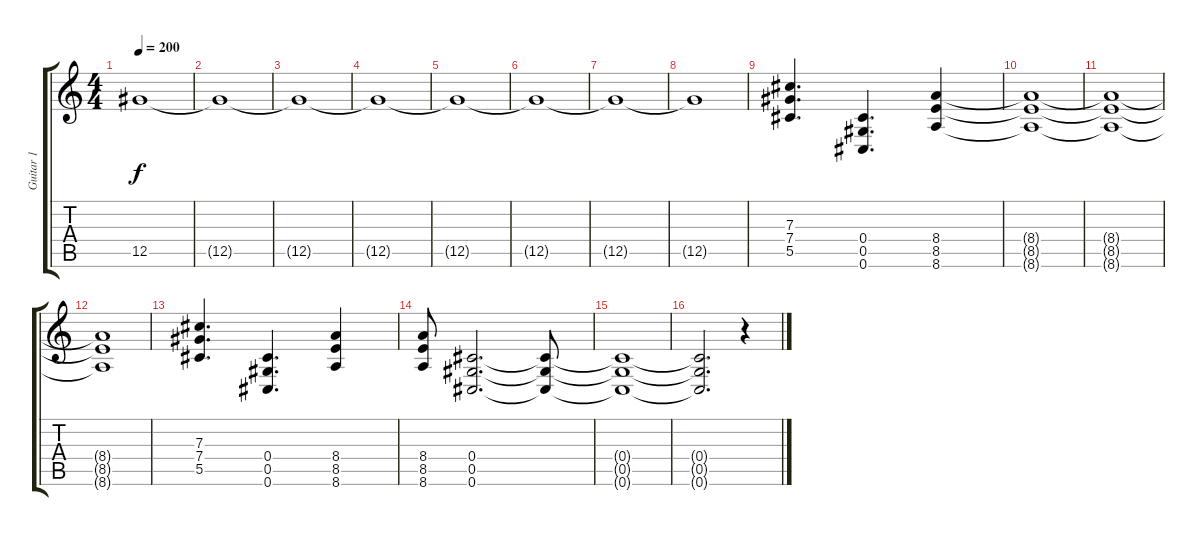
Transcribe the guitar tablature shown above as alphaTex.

\track ("Guitar 1" "Guitar 1") {instrument overdrivenguitar}
\staff {score tabs}
\tuning (Eb4 Bb3 Gb3 Db3 Ab2 Db2) {hide}
\ts (4 4)
\tempo 200
\clef g2
\ks c
12.5{t}.1{dy f} |
12.5{t}.1 |
12.5{t}.1 |
12.5{t}.1 |
12.5{t}.1 |
12.5{t}.1 |
12.5{t}.1 |
12.5{t}.1 |
(7.3 7.4 5.5).4{d} (0.4 0.5 0.6).4{d} (8.4 8.5 8.6).4 |
(8.4{t} 8.5{t} 8.6{t}).1 |
(8.4{t} 8.5{t} 8.6{t}).1 |
(8.4{t} 8.5{t} 8.6{t}).1 |
(7.3 7.4 5.5).4{d} (0.4 0.5 0.6).4{d} (8.4 8.5 8.6).4 |
(8.4 8.5 8.6).8 (0.4 0.5 0.6).2{d} (0.4{t} 0.5{t} 0.6{t}).8 |
(0.4{t} 0.5{t} 0.6{t}).1 |
(0.4{t} 0.5{t} 0.6{t}).2{d} r.4
